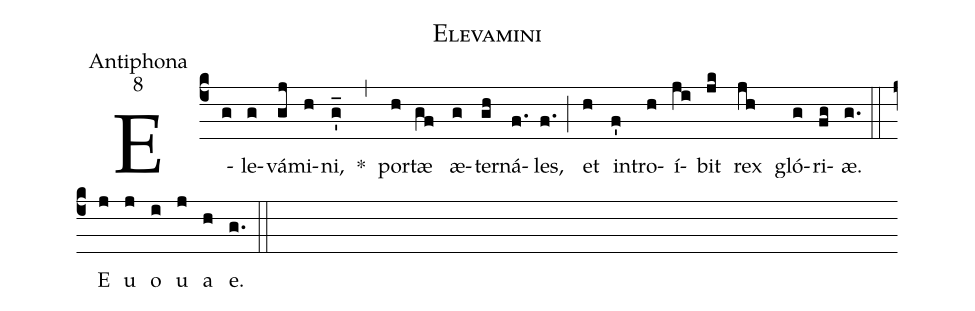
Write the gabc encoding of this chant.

name:Elevamini;
office-part:Antiphona;
mode:8;
%%
(c4)E(g)le(g)vá(gj)mi(h)ni,(g'_) *(,) por(h)tæ(gf) æ(g)ter(gh)ná(f.)les,(f.) (;) et(h) in(f')tro(h)í(ji)bit(jk) rex(jh) gló(g)ri(fg)æ.(g.) (::) E(j) u(j) o(i) u(j) a(h) e.(g.) (::)
